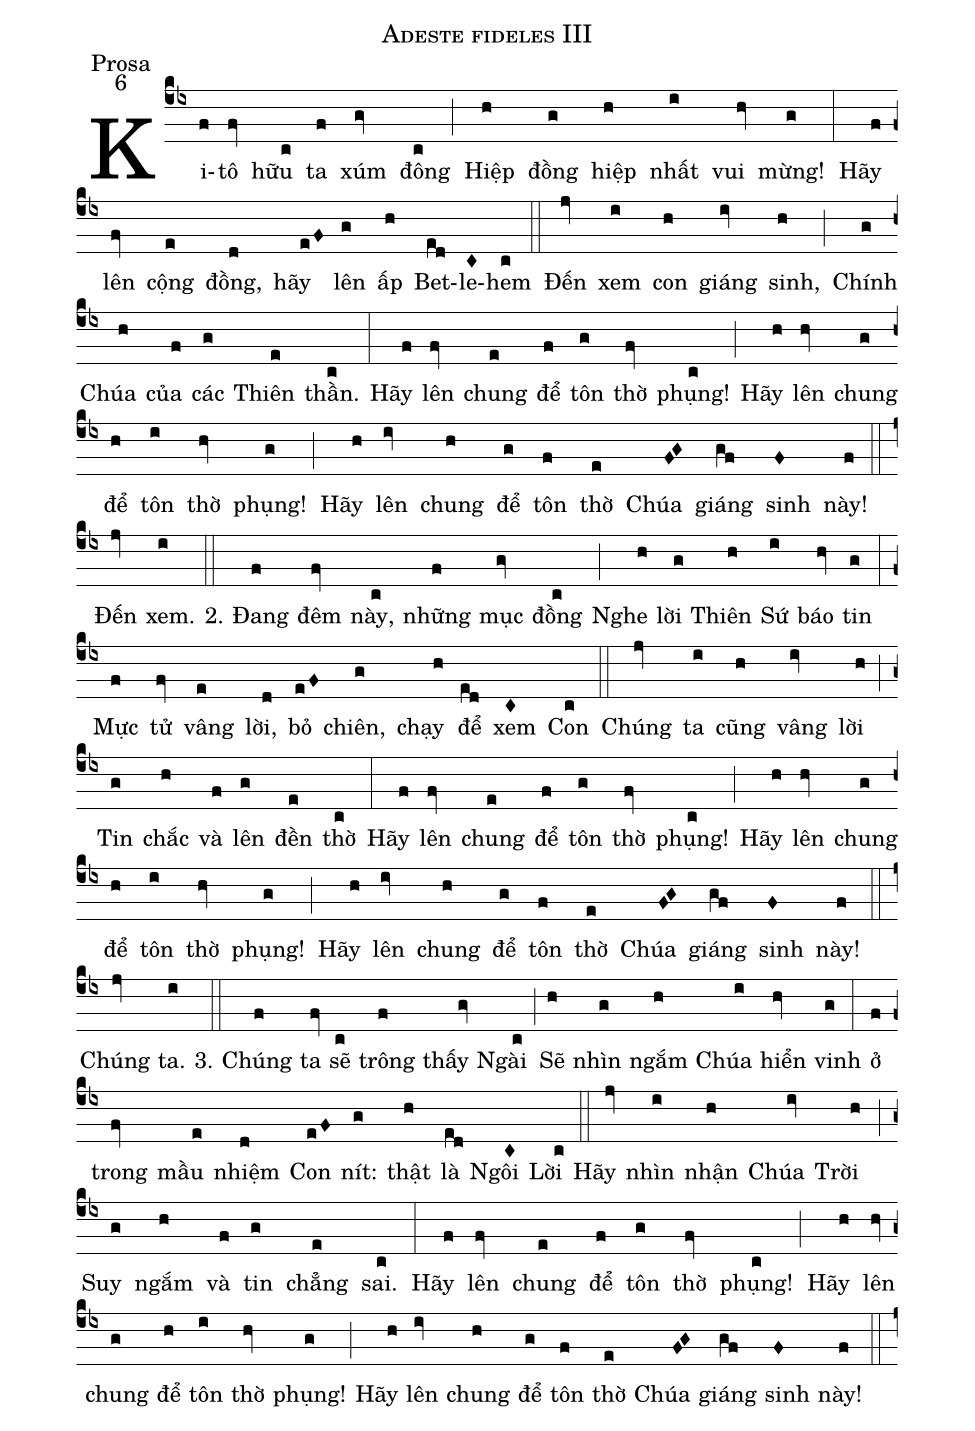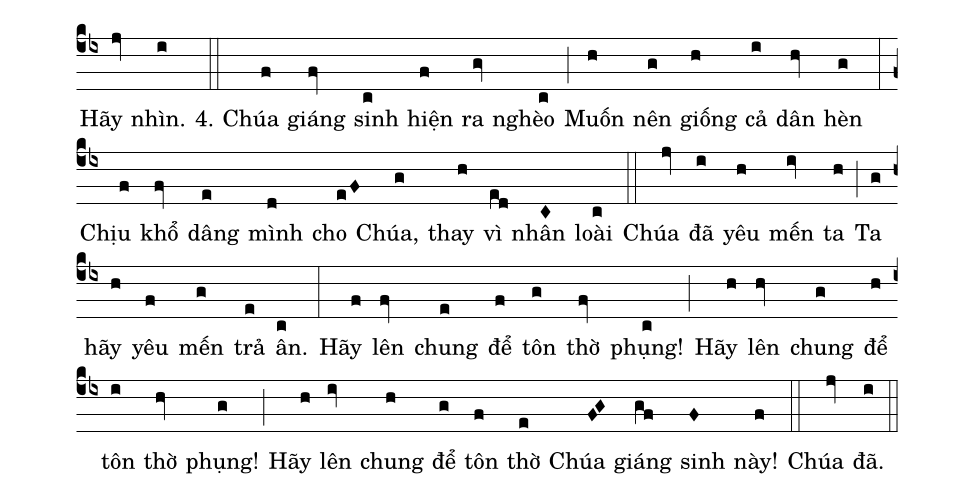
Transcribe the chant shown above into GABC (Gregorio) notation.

name:Adeste fideles III;
office-part:Prosa;
mode:6;
%%
(cb4)Ki-(f)tô(fv) hữu(c) ta(f) xúm(gv) đông(c) (;)
Hiệp(h) đồng(g) hiệp(h) nhất(i) vui(hv) mừng!(g) (:)
Hãy(f) lên(fv) cộng(e) đồng,(d) hãy(eF) lên(g) ấp(h) Bet-(ed)le-(C)hem(c) (::)
Đến(jv) xem(i) con(h) giáng(iv) sinh,(h) (;)
Chính(g) Chúa(h) của(f) các(g) Thiên(e) thần.(c) (:)
Hãy(f) lên(fv) chung(e) để(f) tôn(g) thờ(fv) phụng!(c) (;)
Hãy(h) lên(hv) chung(g) để(h) tôn(i) thờ(hv) phụng!(g) (;)
Hãy(h) lên(iv) chung(h) để(g) tôn(f) thờ(e) Chúa(FG) giáng(gf) sinh(F) này!(f) (::) Đến(jv) xem.(i) (::)
2. Đang(f) đêm(fv) này,(c) những(f) mục(gv) đồng(c) (;)
Nghe(h) lời(g) Thiên(h) Sứ(i) báo(hv) tin(g) (:)
Mực(f) tử(fv) vâng(e) lời,(d) bỏ(eF) chiên,(g) chạy(h) để(ed) xem(C) Con(c) (::)
Chúng(jv) ta(i) cũng(h) vâng(iv) lời(h) (;)
Tin(g) chắc(h) và(f) lên(g) đền(e) thờ(c) (:)
Hãy(f) lên(fv) chung(e) để(f) tôn(g) thờ(fv) phụng!(c) (;)
Hãy(h) lên(hv) chung(g) để(h) tôn(i) thờ(hv) phụng!(g) (;)
Hãy(h) lên(iv) chung(h) để(g) tôn(f) thờ(e) Chúa(FG) giáng(gf) sinh(F) này!(f) (::) Chúng(jv) ta.(i) (::)
3. Chúng(f) ta(fv) sẽ(c) trông(f) thấy(gv) Ngài(c) (;)
Sẽ(h) nhìn(g) ngắm(h) Chúa(i) hiển(hv) vinh(g) (:)
ở(f) trong(fv) mầu(e) nhiệm(d) Con(eF) nít:(g) thật(h) là(ed) Ngôi(C) Lời(c) (::)
Hãy(jv) nhìn(i) nhận(h) Chúa(iv) Trời(h) (;)
Suy(g) ngắm(h) và(f) tin(g) chẳng(e) sai.(c) (:)
Hãy(f) lên(fv) chung(e) để(f) tôn(g) thờ(fv) phụng!(c) (;)
Hãy(h) lên(hv) chung(g) để(h) tôn(i) thờ(hv) phụng!(g) (;)
Hãy(h) lên(iv) chung(h) để(g) tôn(f) thờ(e) Chúa(FG) giáng(gf) sinh(F) này!(f) (::) Hãy(jv) nhìn.(i) (::)
4. Chúa(f) giáng(fv) sinh(c) hiện(f) ra(gv) nghèo(c) (;)
Muốn(h) nên(g) giống(h) cả(i) dân(hv) hèn(g) (:)
Chịu(f) khổ(fv) dâng(e) mình(d) cho(eF) Chúa,(g) thay(h) vì(ed) nhân(C) loài(c) (::)
Chúa(jv) đã(i) yêu(h) mến(iv) ta(h) (;)
Ta(g) hãy(h) yêu(f) mến(g) trả(e) ân.(c) (:)
Hãy(f) lên(fv) chung(e) để(f) tôn(g) thờ(fv) phụng!(c) (;)
Hãy(h) lên(hv) chung(g) để(h) tôn(i) thờ(hv) phụng!(g) (;)
Hãy(h) lên(iv) chung(h) để(g) tôn(f) thờ(e) Chúa(FG) giáng(gf) sinh(F) này!(f) (::) Chúa(jv) đã.(i) (::)
